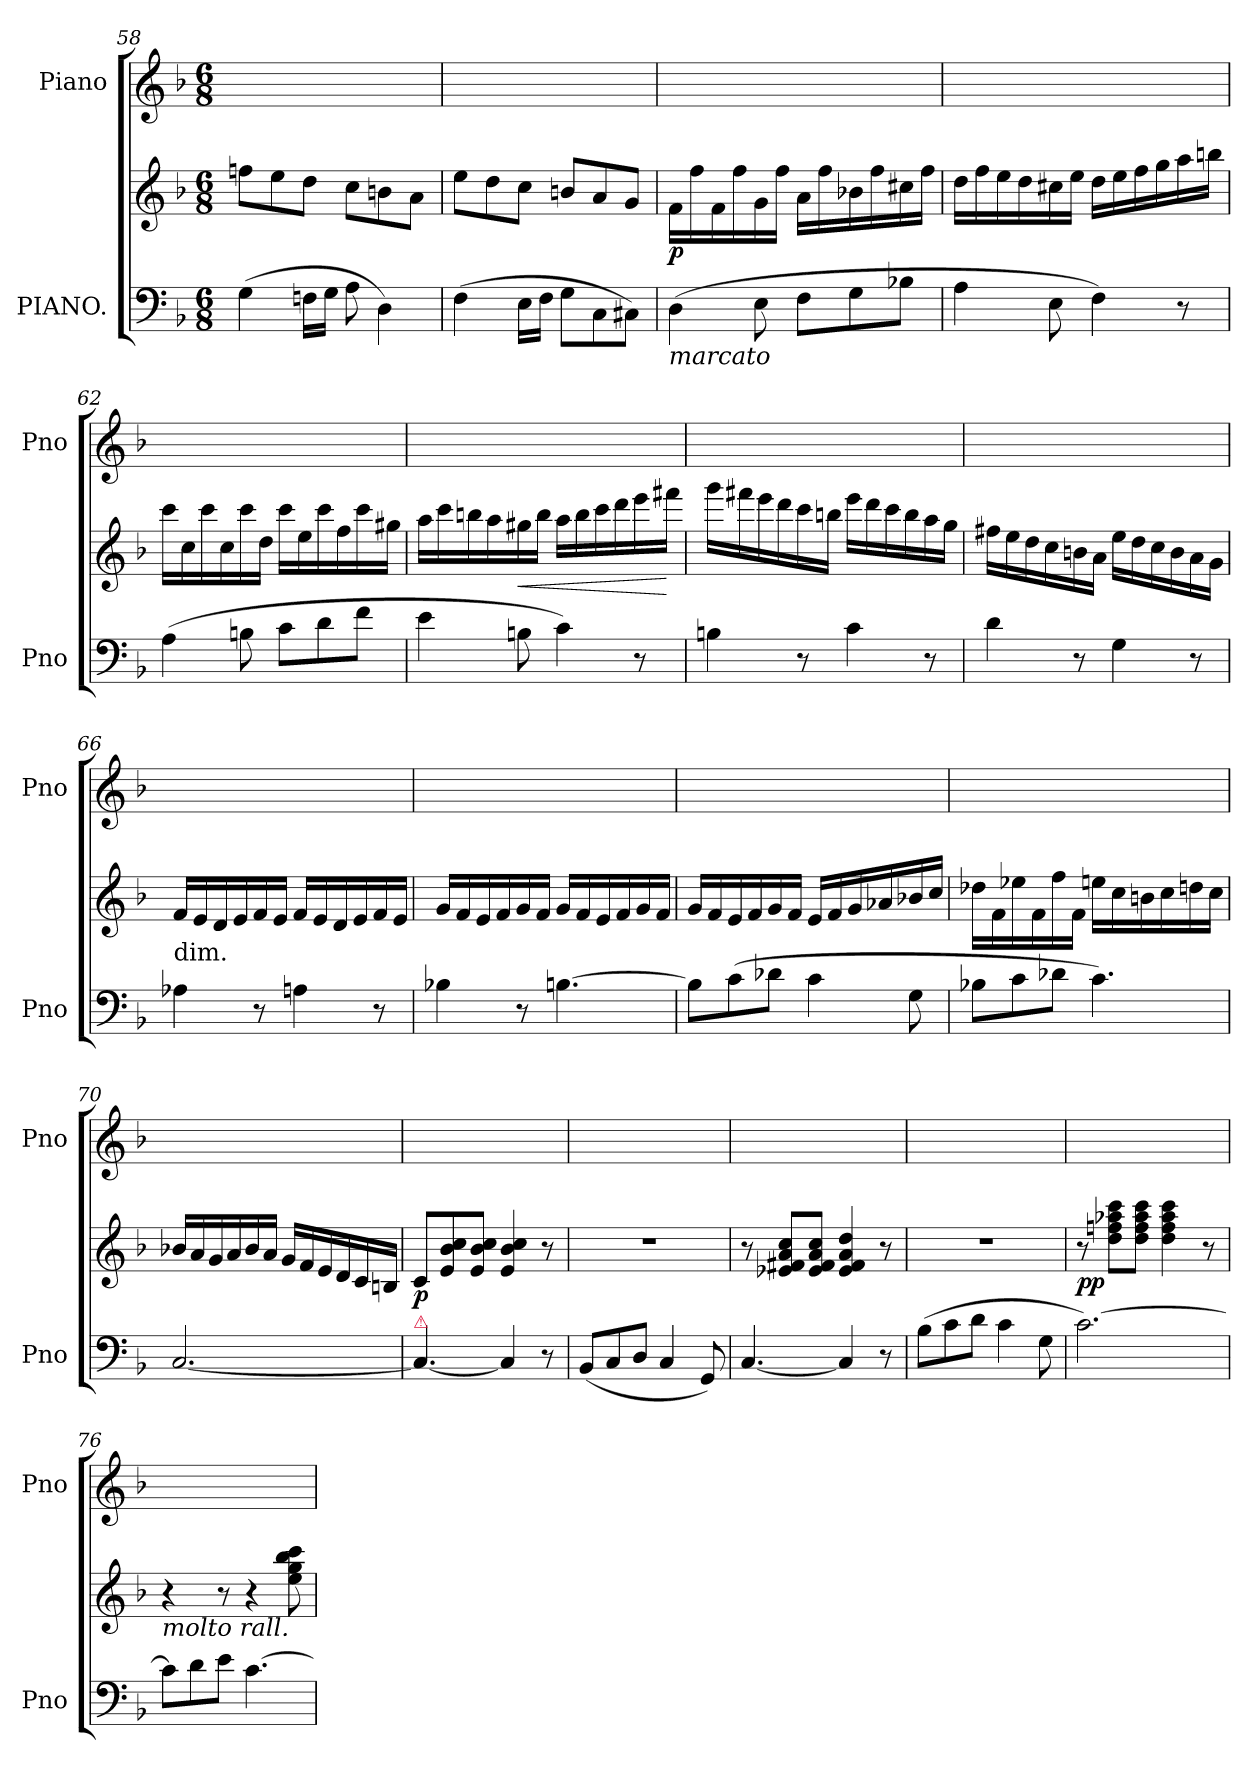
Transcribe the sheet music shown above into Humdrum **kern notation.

**kern	**kern	**dynam	**kern
*part2	*part2	*part2	*part1
*staff3	*staff2	*staff2/3	*staff1
*I"PIANO.	*	*	*I"Piano
*I'Pno	*	*	*I'Pno
*clefF4	*clefG2	*	*clefG2
*k[b-]	*k[b-]	*	*k[b-]
*F:	*F:	*	*F:
*M6/8	*M6/8	*	*M6/8
=58	=58	=58	=58
(4G\	8ffn\L	.	2.ryy
.	8ee\	.	.
16Fn\LL	8dd\J	.	.
16G\JJ	.	.	.
8A\	8cc\L	.	.
4D\)	8bn\	.	.
.	8a\J	.	.
=59	=59	=59	=59
(4F\	8ee\L	.	2.ryy
.	8dd\	.	.
16E\LL	8cc\J	.	.
16F\JJ	.	.	.
8G\L	8bn/L	.	.
8C\	8a/	.	.
8C#X\J)	8g/J	.	.
=60	=60	=60	=60
!LO:TX:b:i:t=marcato	!	!	!
(4D\	16f\LL	p	2.ryy
.	16ff\	.	.
.	16f\	.	.
.	16ff\	.	.
8E\	16g\	.	.
.	16ff\JJ	.	.
8F\L	16a\LL	.	.
.	16ff\	.	.
8G\	16b-X\	.	.
.	16ff\	.	.
8B-X\J	16cc#X\	.	.
.	16ff\JJ	.	.
=61	=61	=61	=61
4A\	16dd\LL	.	2.ryy
.	16ff\	.	.
.	16ee\	.	.
.	16dd\	.	.
8E\	16cc#X\	.	.
.	16ee\JJ	.	.
4F\)	16dd\LL	.	.
.	16ee\	.	.
.	16ff\	.	.
.	16gg\	.	.
8r	16aa\	.	.
.	16bbn\JJ	.	.
=62	=62	=62	=62
(4A\	16ccc\LL	.	2.ryy
.	16cc\	.	.
.	16ccc\	.	.
.	16cc\	.	.
8Bn\	16ccc\	.	.
.	16dd\JJ	.	.
8c\L	16ccc\LL	.	.
.	16ee\	.	.
8d\	16ccc\	.	.
.	16ff\	.	.
8f\J	16ccc\	.	.
.	16gg#X\JJ	.	.
=63	=63	=63	=63
4e\	16aa\LL	.	2.ryy
.	16ccc\	.	.
.	16bbn\	.	.
.	16aa\	.	.
8Bn\	16gg#X\	<	.
.	16bb\JJ	.	.
4c\)	16aa\LL	.	.
.	16bb\	.	.
.	16ccc\	.	.
.	16ddd\	.	.
8r	16eee\	.	.
.	16fff#X\JJ	[	.
=64	=64	=64	=64
4Bn\	16ggg\LL	.	2.ryy
.	16fff#X\	.	.
.	16eee\	.	.
.	16ddd\	.	.
8r	16ccc\	.	.
.	16bbn\JJ	.	.
4c\	16eee\LL	.	.
.	16ddd\	.	.
.	16ccc\	.	.
.	16bb\	.	.
8r	16aa\	.	.
.	16gg\JJ	.	.
=65	=65	=65	=65
4d\	16ff#X\LL	.	2.ryy
.	16ee\	.	.
.	16dd\	.	.
.	16cc\	.	.
8r	16bn\	.	.
.	16a\JJ	.	.
4G\	16ee\LL	.	.
.	16dd\	.	.
.	16cc\	.	.
.	16b\	.	.
8r	16a\	.	.
.	16g\JJ	.	.
=66	=66	=66	=66
!	!LO:TX:c:t=dim.	!	!
4A-X\	16f/LL	.	2.ryy
.	16e/	.	.
.	16d/	.	.
.	16e/	.	.
8r	16f/	.	.
.	16e/JJ	.	.
4An\	16f/LL	.	.
.	16e/	.	.
.	16d/	.	.
.	16e/	.	.
8r	16f/	.	.
.	16e/JJ	.	.
=67	=67	=67	=67
4B-X\	16g/LL	.	2.ryy
.	16f/	.	.
.	16e/	.	.
.	16f/	.	.
8r	16g/	.	.
.	16f/JJ	.	.
[4.Bn\	16g/LL	.	.
.	16f/	.	.
.	16e/	.	.
.	16f/	.	.
.	16g/	.	.
.	16f/JJ	.	.
=68	=68	=68	=68
8B\L]	16g/LL	.	2.ryy
.	16f/	.	.
(8c\	16e/	.	.
.	16f/	.	.
8d-X\J	16g/	.	.
.	16f/JJ	.	.
4c\	16e/LL	.	.
.	16f/	.	.
.	16g/	.	.
.	16a-X/	.	.
8G\	16b-X/	.	.
.	16cc/JJ	.	.
=69	=69	=69	=69
8B-X\L	16dd-X\LL	.	2.ryy
.	16f\	.	.
8c\	16ee-X\	.	.
.	16f\	.	.
8d-X\J	16ff\	.	.
.	16f\JJ	.	.
4.c\)	16een\LL	.	.
.	16cc\	.	.
.	16bn\	.	.
.	16cc\	.	.
.	16ddn\	.	.
.	16cc\JJ	.	.
=70	=70	=70	=70
[2.C/	16b-X/LL	.	2.ryy
.	16a/	.	.
.	16g/	.	.
.	16a/	.	.
.	16b-/	.	.
.	16a/JJ	.	.
.	16g/LL	.	.
.	16f/	.	.
.	16e/	.	.
.	16d/	.	.
.	16c/	.	.
.	16Bn/JJ	.	.
=71	=71	=71	=71
!LO:TX:a:color=crimson:t=⚠	!	!	!
4.C/_	8c/L	p	2.ryy
.	8e/ 8b-/ 8cc/	.	.
.	8e/ 8b-/ 8cc/J	.	.
4C/]	4e/ 4b-/ 4cc/	.	.
8r	8r	.	.
=72	=72	=72	=72
(8BB-/L	2.r	.	2.ryy
8C/	.	.	.
8D/J	.	.	.
4C/	.	.	.
8GG/)	.	.	.
=73	=73	=73	=73
[4.C/	8r	.	2.ryy
.	8e-X/ 8f#X/ 8a/ 8cc/L	.	.
.	8e-/ 8f#/ 8a/ 8cc/J	.	.
4C/]	4e-/ 4f#/ 4a/ 4dd/	.	.
8r	8r	.	.
=74	=74	=74	=74
(8B-\L	2.r	.	2.ryy
8c\	.	.	.
8d\J	.	.	.
4c\	.	.	.
8G\	.	.	.
=75	=75	=75	=75
[2.c\)	8r	pp	2.ryy
.	8dd\ 8ffn\ 8aa-X\ 8ccc\L	.	.
.	8dd\ 8ff\ 8aa-\ 8ccc\J	.	.
.	4dd\ 4ff\ 4aa-\ 4ccc\	.	.
.	8r	.	.
=76	=76	=76	=76
!	!LO:TX:b:i:t=molto rall.	!	!
8c\L]	4r	.	2.ryy
8d\	.	.	.
8e\J	8r	.	.
[4.c\	4r	.	.
.	8ee\ 8gg\ 8bb-\ 8ccc\	.	.
=	=	=	=
*-	*-	*-	*-
